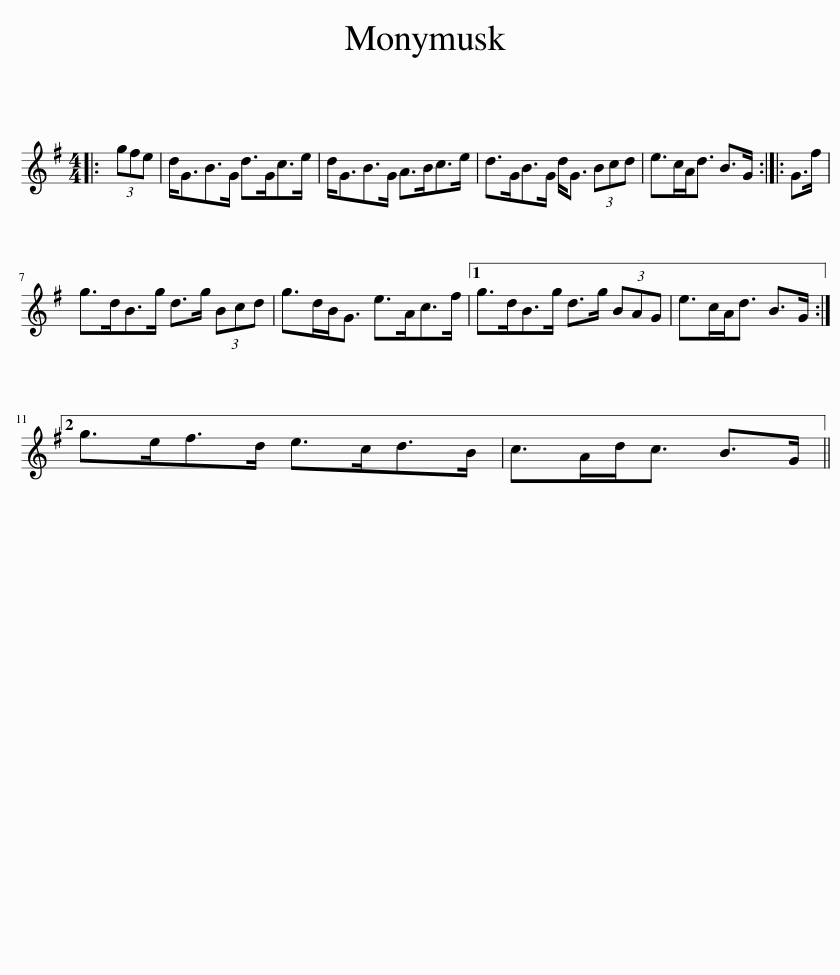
X:1
L:1/8
M:4/4
I:linebreak $
K:G
V:1 treble
V:1
|: (3gfe | d<GB>G d>Gc>e | d<GB>G A>Bc>e | d>GB>G d<G (3Bcd | e>cA<d B>G :: %5
 G>f |$ g>dB>g d>g (3Bcd | g>dB<G e>Ac>f |1 g>dB>g d>g (3BAG | e>cA<d B>G :|2$ %10
 g>ef>d e>cd>B | c>Ad<c B>G || %12
